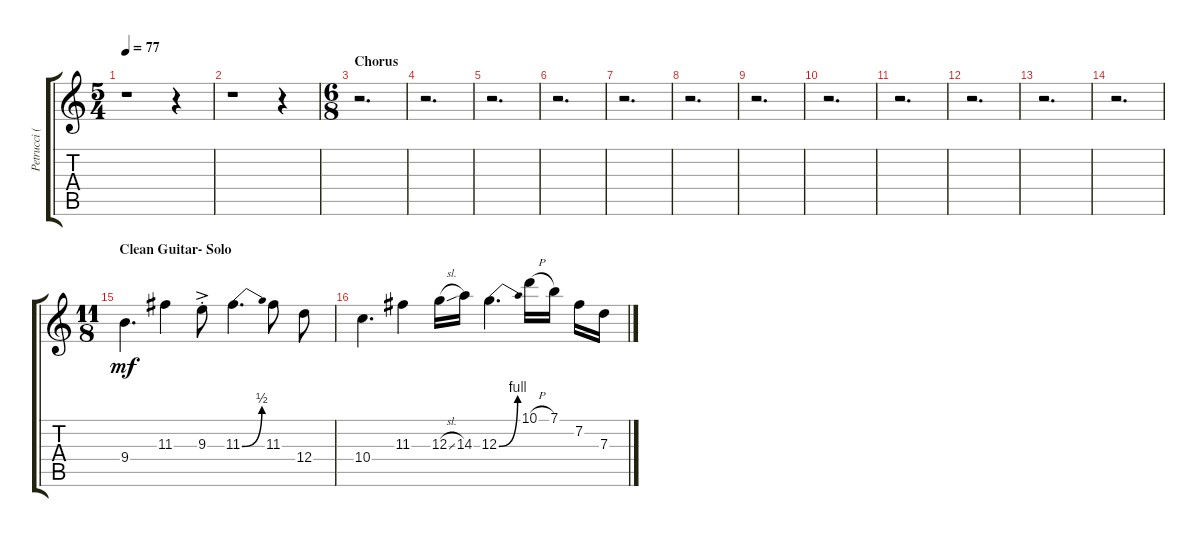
\track ("Petrucci (Clean Guitar)" "Petrucci (") {instrument electricguitarclean}
\staff {score tabs}
\tuning (E4 B3 G3 D3 A2 E2) {hide}
\ts (5 4)
\tempo 77
\clef g2
\ks c
r.1{dy mf} r.4 |
r.1 r.4 |
\ts (6 8)
\section ("" "Chorus")
r.2{d} |
r.2{d} |
r.2{d} |
r.2{d} |
r.2{d} |
r.2{d} |
r.2{d} |
r.2{d} |
r.2{d} |
r.2{d} |
r.2{d} |
r.2{d} |
\ts (11 8)
\section ("" "Clean Guitar- Solo")
9.4.4{d} 11.3.4 9.3{ac st}.8 11.3{be (bend 0 0 60 2)}.4{d} 11.3.8 12.4.8 |
10.4.4{d} 11.3.4 12.3{sl}.16 14.3.16 12.3{be (bend 0 0 60 4)}.4{d} 10.1{h}.16 7.1.16 7.2.16 7.3.16
